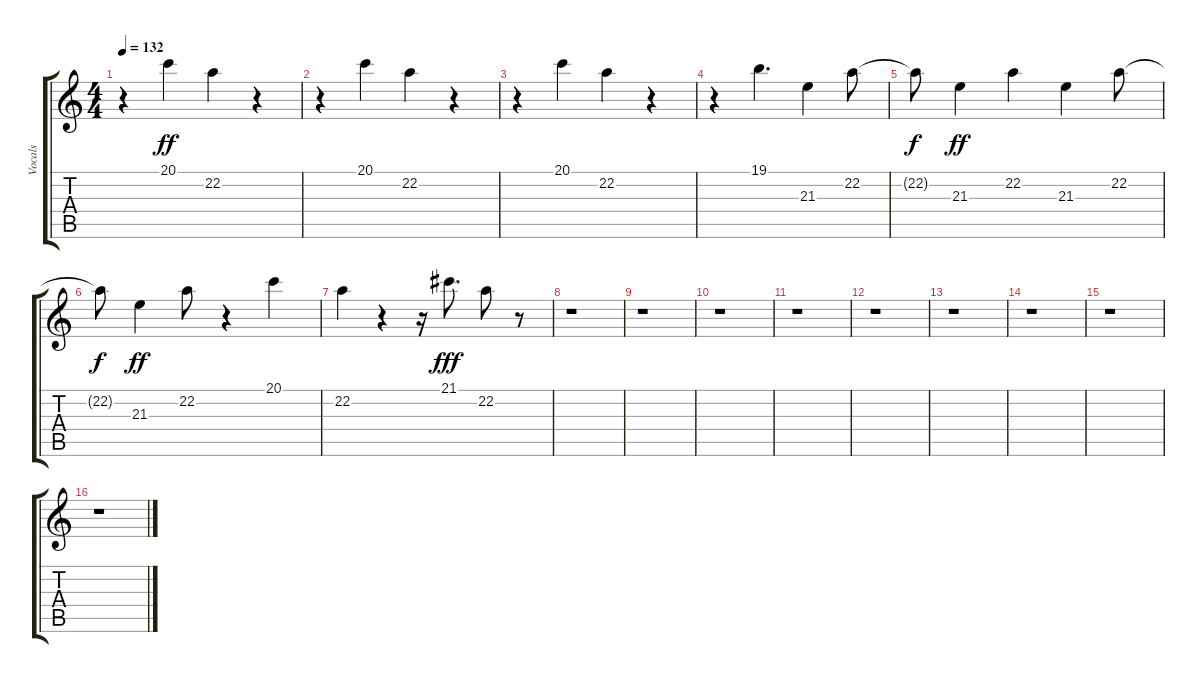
\track ("Vocals" "Vocals") {instrument clarinet}
\staff {score tabs}
\tuning (E4 B3 G3 D3 A2 E2) {hide}
\ts (4 4)
\tempo 132
\clef g2
\ks c
r.4{dy ff} 20.1.4 22.2.4 r.4 |
r.4 20.1.4 22.2.4 r.4 |
r.4 20.1.4 22.2.4 r.4 |
r.4 19.1.4{d} 21.3.4 22.2.8 |
22.2{t}.8{dy f} 21.3.4{dy ff} 22.2.4 21.3.4 22.2.8 |
22.2{t}.8{dy f} 21.3.4{dy ff} 22.2.8 r.4 20.1.4 |
22.2.4 r.4 r.16 21.1.8{d dy fff} 22.2.8 r.8 |
r.1 |
r.1 |
r.1 |
r.1 |
r.1 |
r.1 |
r.1 |
r.1 |
r.1
